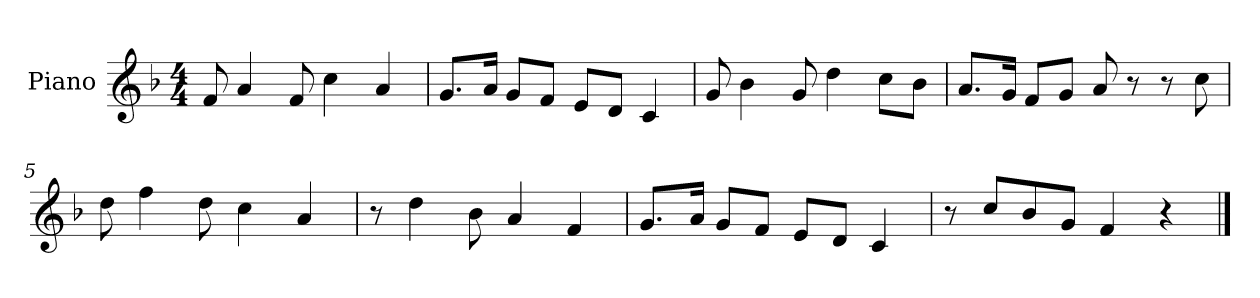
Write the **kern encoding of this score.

**kern
*part1
*staff1
*I"Piano
*I'Pno
*clefG2
*k[b-]
*M4/4
=1
8f/
4a/
8f/
4cc\
4a/
=2
8.g/L
16a/Jk
8g/L
8f/J
8e/L
8d/J
4c/
=3
8g/
4b-\
8g/
4dd\
8cc\L
8b-\J
=4
8.a/L
16g/Jk
8f/L
8g/J
8a/
8r
8r
8cc\
=5
8dd\
4ff\
8dd\
4cc\
4a/
=6
8r
4dd\
8b-\
4a/
4f/
=7
8.g/L
16a/Jk
8g/L
8f/J
8e/L
8d/J
4c/
=8
8r
8cc/L
8b-/
8g/J
4f/
4r
==
*-
